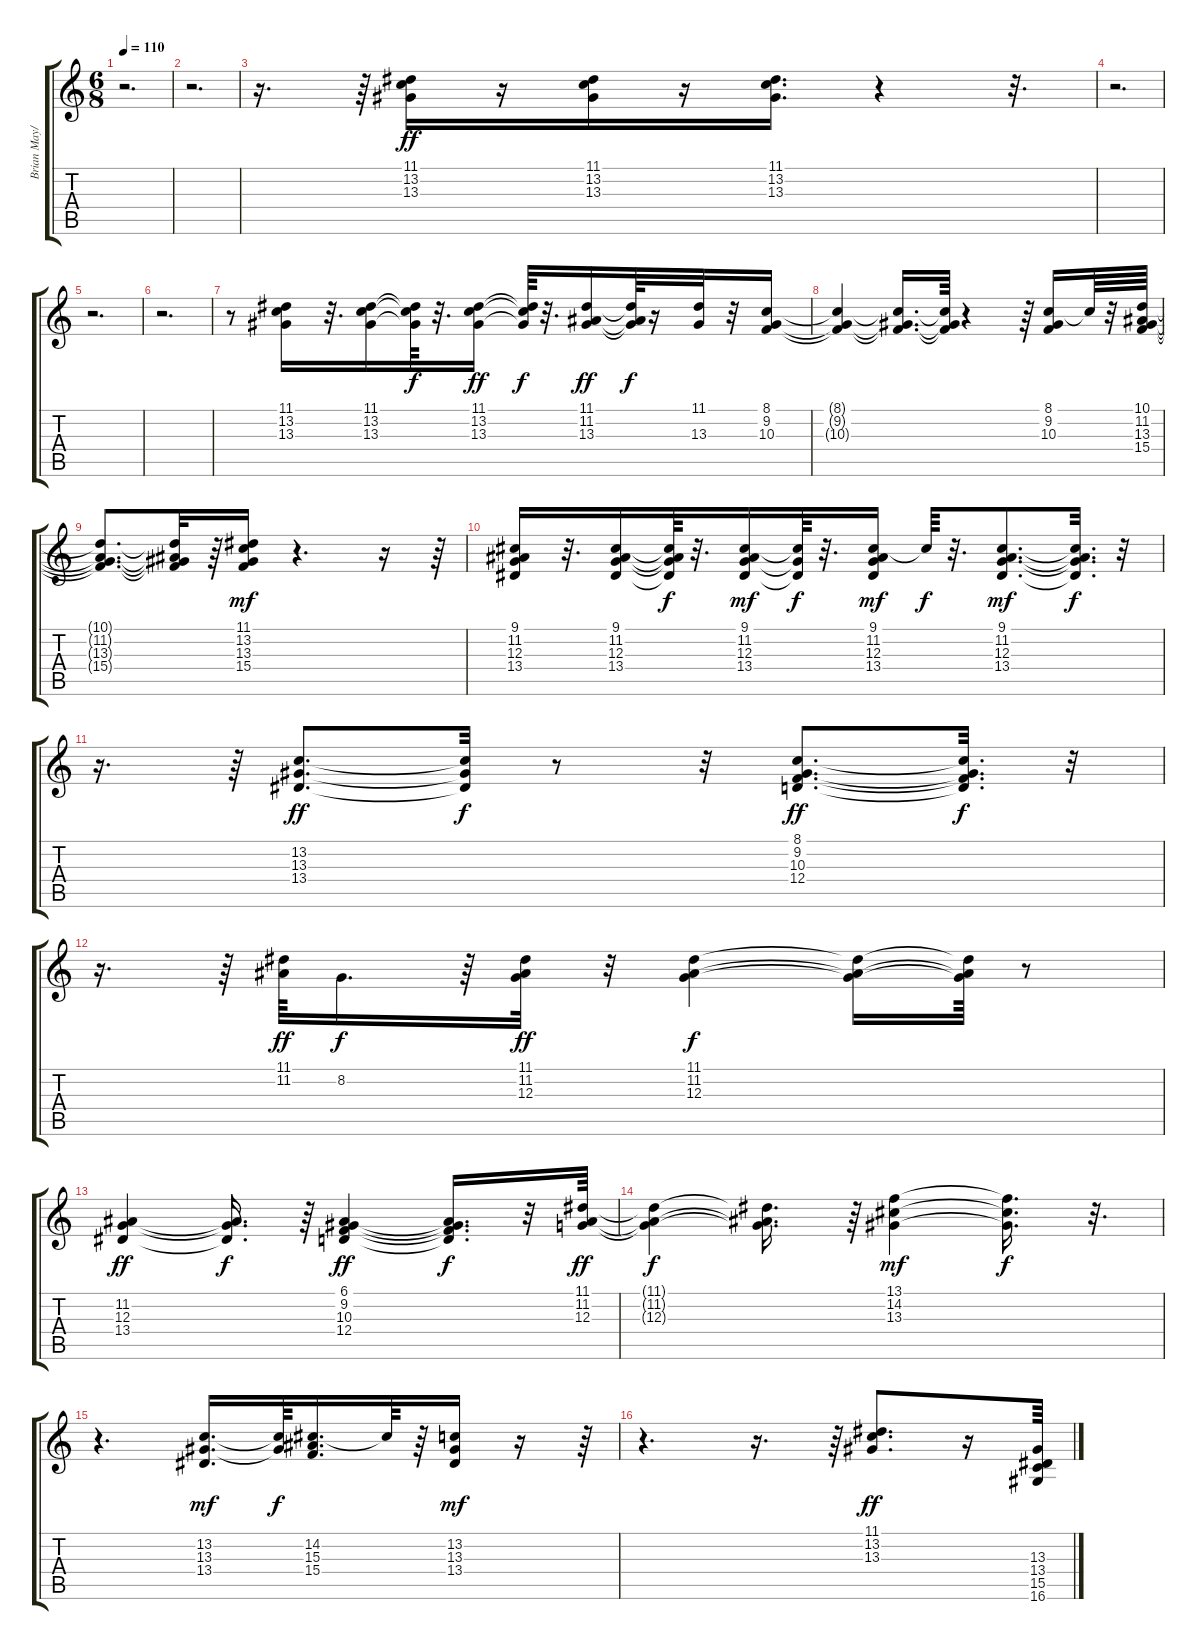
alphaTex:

\track ("Brian May/Roger Taylor Chorus" "Brian May/") {mute instrument choiraahs}
\staff {score tabs}
\tuning (E4 B3 G3 D3 A2 E2) {hide}
\ts (6 8)
\tempo 110
\clef g2
\ks c
r.2{d dy f} |
r.2{d} |
r.16{d} r.64 (11.1 13.2 13.3).16{dy ff} r.16 (11.1 13.2 13.3).16 r.16 (11.1 13.2 13.3).16{d} r.4 r.32{d} |
r.2{d} |
r.2{d} |
r.2{d} |
r.8 (11.1 13.2 13.3).16 r.32{d} (11.1 13.2 13.3).16 (11.1{t} 13.2{t} 13.3{t}).64{dy f} r.32{d} (11.1 13.2 13.3).16{dy ff} (11.1{t} 13.2{t} 13.3{t}).64{dy f} r.32{d} (11.1 11.2 13.3).16{dy ff} (11.1{t} 11.2{t} 13.3{t}).64{dy f} r.16 (11.1 13.3).32 r.32 (8.1 9.2 10.3).16 |
(8.1{t} 9.2{t} 10.3{t}).4 (8.1{t} 9.2{t} 10.3{t}).16{d} (8.1{t} 9.2{t} 10.3{t}).64 r.4 r.64 (8.1 9.2 10.3).16 8.1{t}.64 r.32 (10.1 11.2 13.3 15.4).64 |
(10.1{t} 11.2{t} 13.3{t} 15.4{t}).8{d} (10.1{t} 11.2{t} 13.3{t} 15.4{t}).32 r.64 (11.1 13.2 13.3 15.4).16{dy mf} r.4{d} r.16 r.64 |
(9.1 11.2 12.3 13.4).16 r.32{d} (9.1 11.2 12.3 13.4).16 (9.1{t} 11.2{t} 12.3{t} 13.4{t}).64{dy f} r.32{d} (9.1 11.2 12.3 13.4).16{dy mf} (9.1{t} 12.3{t} 13.4{t}).64{dy f} r.32{d} (9.1 11.2 12.3 13.4).16{dy mf} 9.1{t}.64{dy f} r.32{d} (9.1 11.2 12.3 13.4).8{d dy mf} (9.1{t} 11.2{t} 12.3{t} 13.4{t}).32{d dy f} r.32 |
r.16{d} r.64 (13.2 13.3 13.4).8{d dy ff} (13.2{t} 13.3{t} 13.4{t}).32{dy f} r.8 r.32 (8.1 9.2 10.3 12.4).8{d dy ff} (8.1{t} 9.2{t} 10.3{t} 12.4{t}).32{d dy f} r.32 |
r.16{d} r.64 (11.1 11.2).64{dy ff} 8.2.16{d dy f} r.64 (11.1 11.2 12.3).32{dy ff} r.32 (11.1 11.2 12.3).4{dy f} (11.1{t} 11.2{t} 12.3{t}).16 (11.1{t} 11.2{t} 12.3{t}).64 r.8 |
(11.2 12.3 13.4).4{dy ff} (11.2{t} 12.3{t} 13.4{t}).16{d dy f} r.64 (6.1 9.2 10.3 12.4).4{dy ff} (6.1{t} 9.2{t} 10.3{t} 12.4{t}).16{d dy f} r.32 (11.1 11.2 12.3).64{dy ff} |
(11.1{t} 11.2{t} 12.3{t}).4{dy f} (11.1{t} 11.2{t} 12.3{t}).16{d} r.64 (13.1 14.2 13.3).4{dy mf} (13.1{t} 14.2{t} 13.3{t}).16{d dy f} r.32{d} |
r.4{d} (13.2 13.3 13.4).16{d dy mf} (13.2{t} 13.3{t}).64{dy f} (14.2 15.3 15.4).16{d} 14.2{t}.64 r.64 (13.2 13.3 13.4).16{dy mf} r.16 r.64 |
r.4{d} r.16{d} r.64 (11.1 13.2 13.3).8{d dy ff} r.16 (13.3 13.4 15.5 16.6).64
